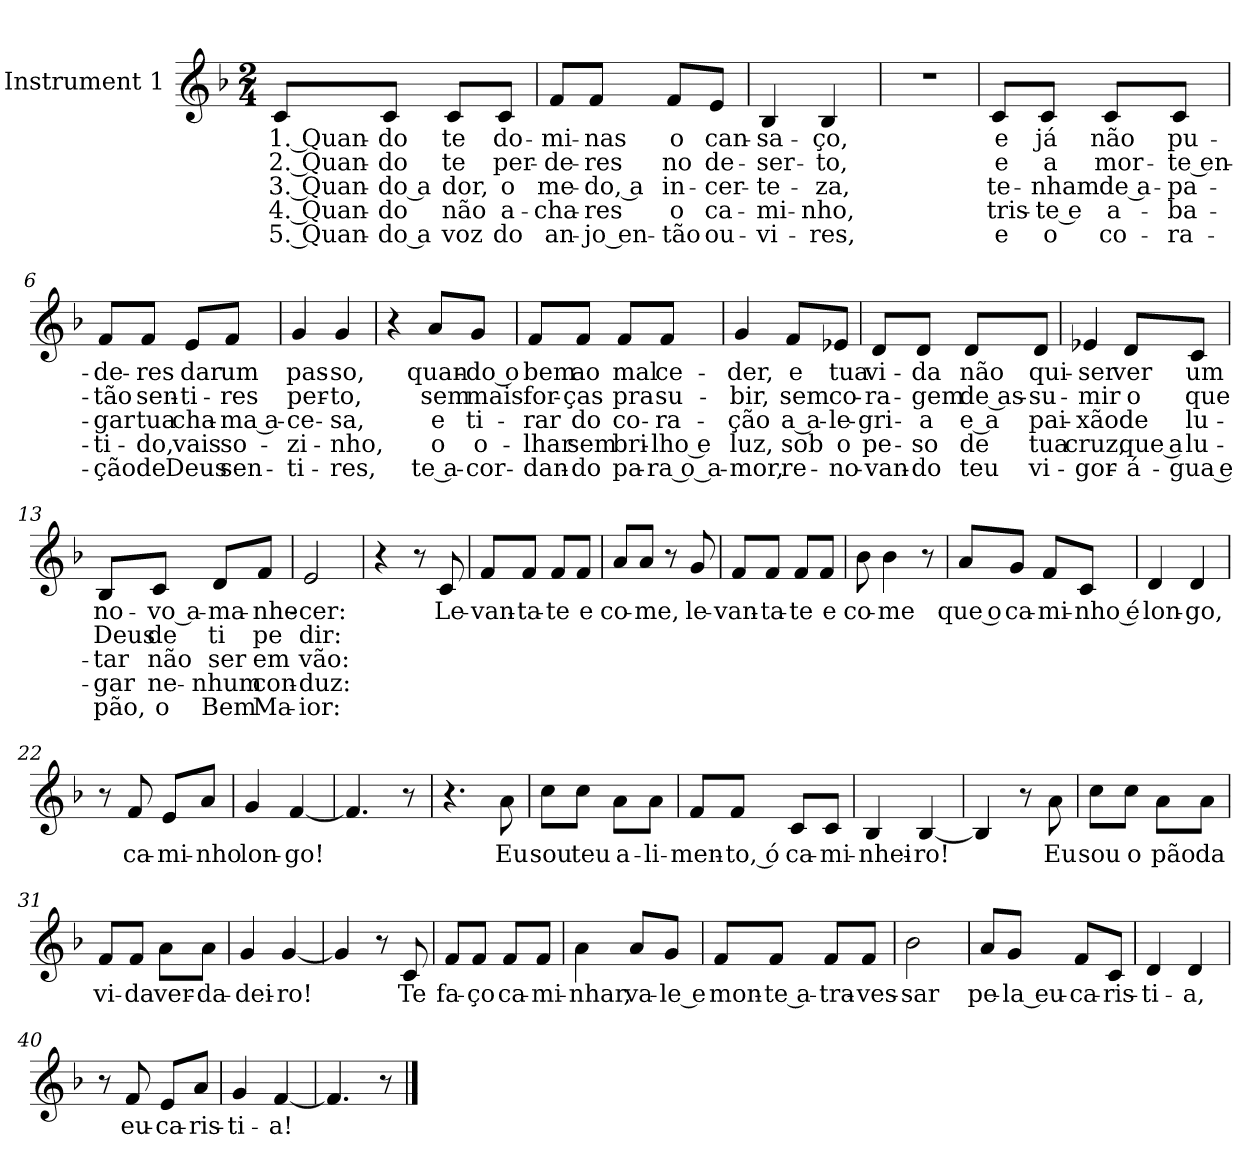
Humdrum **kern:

**kern	**text	**text	**text	**text	**text
*part1	*part1	*part1	*part1	*part1	*part1
*staff1	*staff1	*staff1	*staff1	*staff1	*staff1
*I"Instrument 1	*	*	*	*	*
*clefG2	*	*	*	*	*
*k[b-]	*	*	*	*	*
*F:	*	*	*	*	*
*M2/4	*	*	*	*	*
*MM80	*	*	*	*	*
=1	=1	=1	=1	=1	=1
!	!LO:LY:b	!LO:LY:b	!LO:LY:b	!LO:LY:b	!LO:LY:b
8c/L	1. Quan-	2. Quan-	3. Quan-	4. Quan-	5. Quan-
!	!LO:LY:b	!LO:LY:b	!LO:LY:b	!LO:LY:b	!LO:LY:b
8c/J	-do	-do	-do a	-do	-do a
!	!LO:LY:b	!LO:LY:b	!LO:LY:b	!LO:LY:b	!LO:LY:b
8c/L	te	te	dor,	não	voz
!	!LO:LY:b	!LO:LY:b	!LO:LY:b	!LO:LY:b	!LO:LY:b
8c/J	do-	per-	o	a-	do
=2	=2	=2	=2	=2	=2
!	!LO:LY:b	!LO:LY:b	!LO:LY:b	!LO:LY:b	!LO:LY:b
8f/L	-mi-	-de-	me-	-cha-	an-
!	!LO:LY:b	!LO:LY:b	!LO:LY:b	!LO:LY:b	!LO:LY:b
8f/J	-nas	-res	-do, a	-res	-jo en-
!	!LO:LY:b	!LO:LY:b	!LO:LY:b	!LO:LY:b	!LO:LY:b
8f/L	o	no	in-	o	-tão
!	!LO:LY:b	!LO:LY:b	!LO:LY:b	!LO:LY:b	!LO:LY:b
8e/J	can-	de-	-cer-	ca-	ou-
=3	=3	=3	=3	=3	=3
!	!LO:LY:b	!LO:LY:b	!LO:LY:b	!LO:LY:b	!LO:LY:b
4B-/	-sa-	-ser-	-te-	-mi-	-vi-
!	!LO:LY:b	!LO:LY:b	!LO:LY:b	!LO:LY:b	!LO:LY:b
4B-/	-ço,	-to,	-za,	-nho,	-res,
=4	=4	=4	=4	=4	=4
2r	.	.	.	.	.
=5	=5	=5	=5	=5	=5
!	!LO:LY:b	!LO:LY:b	!LO:LY:b	!LO:LY:b	!LO:LY:b
8c/L	e	e	te-	tris-	e
!	!LO:LY:b	!LO:LY:b	!LO:LY:b	!LO:LY:b	!LO:LY:b
8c/J	já	a	-nham	-te e	o
!	!LO:LY:b	!LO:LY:b	!LO:LY:b	!LO:LY:b	!LO:LY:b
8c/L	não	mor-	de a-	a-	co-
!	!LO:LY:b	!LO:LY:b	!LO:LY:b	!LO:LY:b	!LO:LY:b
8c/J	pu-	-te en-	-pa-	-ba-	-ra-
!!LO:LB:g=z
=6	=6	=6	=6	=6	=6
!	!LO:LY:b	!LO:LY:b	!LO:LY:b	!LO:LY:b	!LO:LY:b
8f/L	-de-	-tão	-gar	-ti-	-ção
!	!LO:LY:b	!LO:LY:b	!LO:LY:b	!LO:LY:b	!LO:LY:b
8f/J	-res	sen-	tua	-do,	de
!	!LO:LY:b	!LO:LY:b	!LO:LY:b	!LO:LY:b	!LO:LY:b
8e/L	dar	-ti-	cha-	vais	Deus
!	!LO:LY:b	!LO:LY:b	!LO:LY:b	!LO:LY:b	!LO:LY:b
8f/J	um	-res	-ma a-	so-	sen-
=7	=7	=7	=7	=7	=7
!	!LO:LY:b	!LO:LY:b	!LO:LY:b	!LO:LY:b	!LO:LY:b
4g/	pas-	per-	-ce-	-zi-	-ti-
!	!LO:LY:b	!LO:LY:b	!LO:LY:b	!LO:LY:b	!LO:LY:b
4g/	-so,	-to,	-sa,	-nho,	-res,
=8	=8	=8	=8	=8	=8
4r	.	.	.	.	.
!	!LO:LY:b	!LO:LY:b	!LO:LY:b	!LO:LY:b	!LO:LY:b
8a/L	quan-	sem	e	o	te a-
!	!LO:LY:b	!LO:LY:b	!LO:LY:b	!LO:LY:b	!LO:LY:b
8g/J	-do o	mais	ti-	o-	-cor-
=9	=9	=9	=9	=9	=9
!	!LO:LY:b	!LO:LY:b	!LO:LY:b	!LO:LY:b	!LO:LY:b
8f/L	bem	for-	-rar	-lhar	-dan-
!	!LO:LY:b	!LO:LY:b	!LO:LY:b	!LO:LY:b	!LO:LY:b
8f/J	ao	ças	do	sem	-do
!	!LO:LY:b	!LO:LY:b	!LO:LY:b	!LO:LY:b	!LO:LY:b
8f/L	mal	pra	co-	bri-	pa-
!	!LO:LY:b	!LO:LY:b	!LO:LY:b	!LO:LY:b	!LO:LY:b
8f/J	ce-	su-	-ra-	-lho e	-ra o a-
=10	=10	=10	=10	=10	=10
!	!LO:LY:b	!LO:LY:b	!LO:LY:b	!LO:LY:b	!LO:LY:b
4g/	-der,	-bir,	-ção	luz,	-mor,
!	!LO:LY:b	!LO:LY:b	!LO:LY:b	!LO:LY:b	!LO:LY:b
8f/L	e	sem	a a-	sob	re-
!	!LO:LY:b	!LO:LY:b	!LO:LY:b	!LO:LY:b	!LO:LY:b
8e-X/J	tua	co-	-le-	o	-no-
!!LO:LB:g=z
=11	=11	=11	=11	=11	=11
!	!LO:LY:b	!LO:LY:b	!LO:LY:b	!LO:LY:b	!LO:LY:b
8d/L	vi-	-ra-	-gri-	pe-	-van-
!	!LO:LY:b	!LO:LY:b	!LO:LY:b	!LO:LY:b	!LO:LY:b
8d/J	-da	-gem	-a	-so	-do
!	!LO:LY:b	!LO:LY:b	!LO:LY:b	!LO:LY:b	!LO:LY:b
8d/L	não	de as-	e a	de	teu
!	!LO:LY:b	!LO:LY:b	!LO:LY:b	!LO:LY:b	!LO:LY:b
8d/J	qui-	-su-	pai-	tua	vi-
=12	=12	=12	=12	=12	=12
!	!LO:LY:b	!LO:LY:b	!LO:LY:b	!LO:LY:b	!LO:LY:b
4e-X/	-ser	-mir	-xão	cruz,	-gor-
!	!LO:LY:b	!LO:LY:b	!LO:LY:b	!LO:LY:b	!LO:LY:b
8d/L	ver	o	de	que a	-á-
!	!LO:LY:b	!LO:LY:b	!LO:LY:b	!LO:LY:b	!LO:LY:b
8c/J	um	que	lu-	lu-	-gua e
=13	=13	=13	=13	=13	=13
!	!LO:LY:b	!LO:LY:b	!LO:LY:b	!LO:LY:b	!LO:LY:b
8B-/L	no-	Deus	-tar	-gar	pão,
!	!LO:LY:b	!LO:LY:b	!LO:LY:b	!LO:LY:b	!LO:LY:b
8c/J	-vo a-	de	não	ne-	o
!	!LO:LY:b	!LO:LY:b	!LO:LY:b	!LO:LY:b	!LO:LY:b
8d/L	-ma-	ti	ser	-nhum	Bem
!	!LO:LY:b	!LO:LY:b	!LO:LY:b	!LO:LY:b	!LO:LY:b
8f/J	-nhe-	pe	em	con-	Ma-
=14	=14	=14	=14	=14	=14
!	!LO:LY:b	!LO:LY:b	!LO:LY:b	!LO:LY:b	!LO:LY:b
2e/	-cer:	dir:	vão:	-duz:	-ior:
!!LO:LB:g=z
=15	=15	=15	=15	=15	=15
4r	.	.	.	.	.
8r	.	.	.	.	.
!	!LO:LY:b	!	!	!	!
8c/	Le-	.	.	.	.
=16	=16	=16	=16	=16	=16
!	!LO:LY:b	!	!	!	!
8f/L	-van-	.	.	.	.
!	!LO:LY:b	!	!	!	!
8f/J	-ta-	.	.	.	.
!	!LO:LY:b	!	!	!	!
8f/L	-te	.	.	.	.
!	!LO:LY:b	!	!	!	!
8f/J	e	.	.	.	.
=17	=17	=17	=17	=17	=17
!	!LO:LY:b	!	!	!	!
8a/L	co-	.	.	.	.
!	!LO:LY:b	!	!	!	!
8a/J	-me,	.	.	.	.
8r	.	.	.	.	.
!	!LO:LY:b	!	!	!	!
8g/	le-	.	.	.	.
=18	=18	=18	=18	=18	=18
!	!LO:LY:b	!	!	!	!
8f/L	-van-	.	.	.	.
!	!LO:LY:b	!	!	!	!
8f/J	-ta-	.	.	.	.
!	!LO:LY:b	!	!	!	!
8f/L	-te	.	.	.	.
!	!LO:LY:b	!	!	!	!
8f/J	e	.	.	.	.
=19	=19	=19	=19	=19	=19
!	!LO:LY:b	!	!	!	!
8b-\	co-	.	.	.	.
!	!LO:LY:b	!	!	!	!
4b-\	-me	.	.	.	.
8r	.	.	.	.	.
=20	=20	=20	=20	=20	=20
!	!LO:LY:b	!	!	!	!
8a/L	que o	.	.	.	.
!	!LO:LY:b	!	!	!	!
8g/J	ca-	.	.	.	.
!	!LO:LY:b	!	!	!	!
8f/L	-mi-	.	.	.	.
!	!LO:LY:b	!	!	!	!
8c/J	-nho é	.	.	.	.
=21	=21	=21	=21	=21	=21
!	!LO:LY:b	!	!	!	!
4d/	lon-	.	.	.	.
!	!LO:LY:b	!	!	!	!
4d/	-go,	.	.	.	.
=22	=22	=22	=22	=22	=22
8r	.	.	.	.	.
!	!LO:LY:b	!	!	!	!
8f/	ca-	.	.	.	.
!	!LO:LY:b	!	!	!	!
8e/L	-mi-	.	.	.	.
!	!LO:LY:b	!	!	!	!
8a/J	-nho	.	.	.	.
!!LO:LB:g=z
=23	=23	=23	=23	=23	=23
!	!LO:LY:b	!	!	!	!
4g/	lon-	.	.	.	.
!	!LO:LY:b	!	!	!	!
[4f/	-go!	.	.	.	.
=24	=24	=24	=24	=24	=24
4.f/]	.	.	.	.	.
8r	.	.	.	.	.
=25	=25	=25	=25	=25	=25
4.r	.	.	.	.	.
!	!LO:LY:b	!	!	!	!
8a\	Eu	.	.	.	.
=26	=26	=26	=26	=26	=26
!	!LO:LY:b	!	!	!	!
8cc\L	sou	.	.	.	.
!	!LO:LY:b	!	!	!	!
8cc\J	teu	.	.	.	.
!	!LO:LY:b	!	!	!	!
8a\L	a-	.	.	.	.
!	!LO:LY:b	!	!	!	!
8a\J	-li-	.	.	.	.
=27	=27	=27	=27	=27	=27
!	!LO:LY:b	!	!	!	!
8f/L	-men-	.	.	.	.
!	!LO:LY:b	!	!	!	!
8f/J	-to, ó	.	.	.	.
!	!LO:LY:b	!	!	!	!
8c/L	ca-	.	.	.	.
!	!LO:LY:b	!	!	!	!
8c/J	-mi-	.	.	.	.
=28	=28	=28	=28	=28	=28
!	!LO:LY:b	!	!	!	!
4B-/	-nhei-	.	.	.	.
!	!LO:LY:b	!	!	!	!
[4B-/	-ro!	.	.	.	.
=29	=29	=29	=29	=29	=29
4B-/]	.	.	.	.	.
8r	.	.	.	.	.
!	!LO:LY:b	!	!	!	!
8a\	Eu	.	.	.	.
=30	=30	=30	=30	=30	=30
!	!LO:LY:b	!	!	!	!
8cc\L	sou	.	.	.	.
!	!LO:LY:b	!	!	!	!
8cc\J	o	.	.	.	.
!	!LO:LY:b	!	!	!	!
8a\L	pão	.	.	.	.
!	!LO:LY:b	!	!	!	!
8a\J	da	.	.	.	.
=31	=31	=31	=31	=31	=31
!	!LO:LY:b	!	!	!	!
8f/L	vi-	.	.	.	.
!	!LO:LY:b	!	!	!	!
8f/J	-da	.	.	.	.
!	!LO:LY:b	!	!	!	!
8a\L	ver-	.	.	.	.
!	!LO:LY:b	!	!	!	!
8a\J	-da-	.	.	.	.
!!LO:LB:g=z
=32	=32	=32	=32	=32	=32
!	!LO:LY:b	!	!	!	!
4g/	-dei-	.	.	.	.
!	!LO:LY:b	!	!	!	!
[4g/	-ro!	.	.	.	.
=33	=33	=33	=33	=33	=33
4g/]	.	.	.	.	.
8r	.	.	.	.	.
!	!LO:LY:b	!	!	!	!
8c/	Te	.	.	.	.
=34	=34	=34	=34	=34	=34
!	!LO:LY:b	!	!	!	!
8f/L	fa-	.	.	.	.
!	!LO:LY:b	!	!	!	!
8f/J	-ço	.	.	.	.
!	!LO:LY:b	!	!	!	!
8f/L	ca-	.	.	.	.
!	!LO:LY:b	!	!	!	!
8f/J	-mi-	.	.	.	.
=35	=35	=35	=35	=35	=35
!	!LO:LY:b	!	!	!	!
4a\	-nhar,	.	.	.	.
!	!LO:LY:b	!	!	!	!
8a/L	va-	.	.	.	.
!	!LO:LY:b	!	!	!	!
8g/J	-le e	.	.	.	.
=36	=36	=36	=36	=36	=36
!	!LO:LY:b	!	!	!	!
8f/L	mon-	.	.	.	.
!	!LO:LY:b	!	!	!	!
8f/J	-te a-	.	.	.	.
!	!LO:LY:b	!	!	!	!
8f/L	-tra-	.	.	.	.
!	!LO:LY:b	!	!	!	!
8f/J	-ves-	.	.	.	.
=37	=37	=37	=37	=37	=37
!	!LO:LY:b	!	!	!	!
2b-\	-sar	.	.	.	.
=38	=38	=38	=38	=38	=38
!	!LO:LY:b	!	!	!	!
8a/L	pe-	.	.	.	.
!	!LO:LY:b	!	!	!	!
8g/J	-la eu-	.	.	.	.
!	!LO:LY:b	!	!	!	!
8f/L	-ca-	.	.	.	.
!	!LO:LY:b	!	!	!	!
8c/J	-ris-	.	.	.	.
=39	=39	=39	=39	=39	=39
!	!LO:LY:b	!	!	!	!
4d/	-ti-	.	.	.	.
!	!LO:LY:b	!	!	!	!
4d/	-a,	.	.	.	.
=40	=40	=40	=40	=40	=40
8r	.	.	.	.	.
!	!LO:LY:b	!	!	!	!
8f/	eu-	.	.	.	.
!	!LO:LY:b	!	!	!	!
8e/L	-ca-	.	.	.	.
!	!LO:LY:b	!	!	!	!
8a/J	-ris-	.	.	.	.
!!LO:LB:g=z
=41	=41	=41	=41	=41	=41
!	!LO:LY:b	!	!	!	!
4g/	-ti-	.	.	.	.
!	!LO:LY:b	!	!	!	!
[4f/	-a!	.	.	.	.
=42	=42	=42	=42	=42	=42
4.f/]	.	.	.	.	.
8r	.	.	.	.	.
==	==	==	==	==	==
*-	*-	*-	*-	*-	*-
